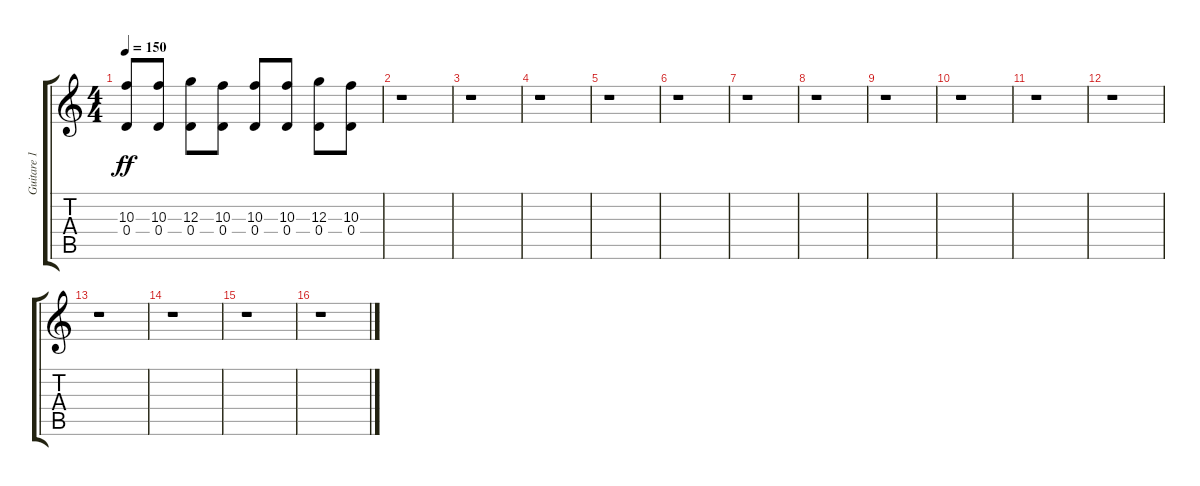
\track ("Guitare 1" "Guitare 1") {instrument distortionguitar}
\staff {score tabs}
\tuning (E4 B3 G3 D3 A2 E2) {hide}
\ts (4 4)
\tempo 150
\clef g2
\ks c
(10.3 0.4).8{dy ff} (10.3 0.4).8 (12.3 0.4).8 (10.3 0.4).8 (10.3 0.4).8 (10.3 0.4).8 (12.3 0.4).8 (10.3 0.4).8 |
r.1 |
r.1 |
r.1 |
r.1 |
r.1 |
r.1 |
r.1 |
r.1 |
r.1 |
r.1 |
r.1 |
r.1 |
r.1 |
r.1 |
r.1
